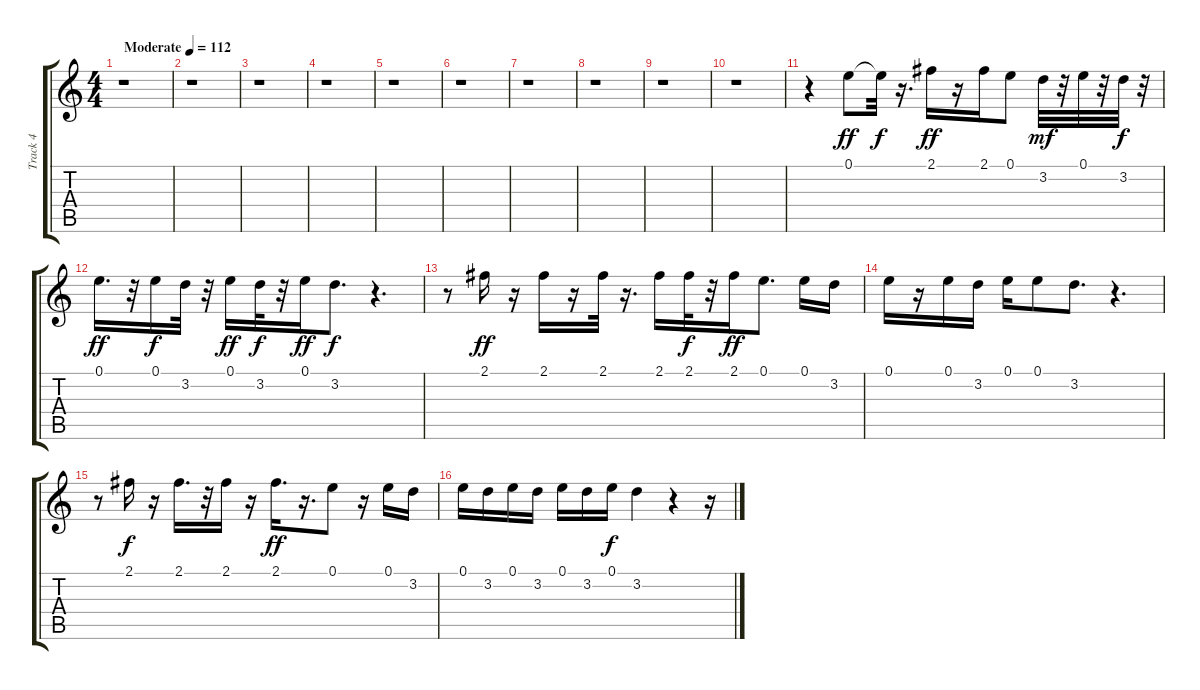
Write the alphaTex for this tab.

\track ("Track 4" "Track 4") {instrument electricguitarjazz}
\staff {score tabs}
\tuning (E4 B3 G3 D3 A2 E2) {hide}
\ts (4 4)
\tempo (112 "Moderate")
\clef g2
\ks c
r.1{dy ff instrument electricguitarjazz} |
r.1 |
r.1 |
r.1 |
r.1 |
r.1 |
r.1 |
r.1 |
r.1 |
r.1 |
r.4 0.1.8 0.1{t}.32{dy f} r.16{d} 2.1.16{dy ff} r.16 2.1.16 0.1.8 3.2.32{dy mf} r.32 0.1.32 r.32 3.2.32{dy f} r.32 |
0.1.16{d dy ff} r.32 0.1.16{dy f} 3.2.32 r.32 0.1.16{dy ff} 3.2.32{dy f} r.32 0.1.16{dy ff} 3.2.8{d dy f} r.4{d} |
r.8 2.1.16{dy ff} r.16 2.1.16 r.16 2.1.32 r.16{d} 2.1.16 2.1.32{dy f} r.32 2.1.16{dy ff} 0.1.8{d} 0.1.16 3.2.16 |
0.1.16 r.16 0.1.16 3.2.16 0.1.16 0.1.8 3.2.8{d} r.4{d} |
r.8 2.1.16{dy f} r.16 2.1.16{d} r.32 2.1.16 r.16 2.1.16{d dy ff} r.16{d} 0.1.8 r.16 0.1.16 3.2.16 |
0.1.16 3.2.16 0.1.16 3.2.16 0.1.16 3.2.16 0.1.16{dy f} 3.2.4 r.4 r.16
